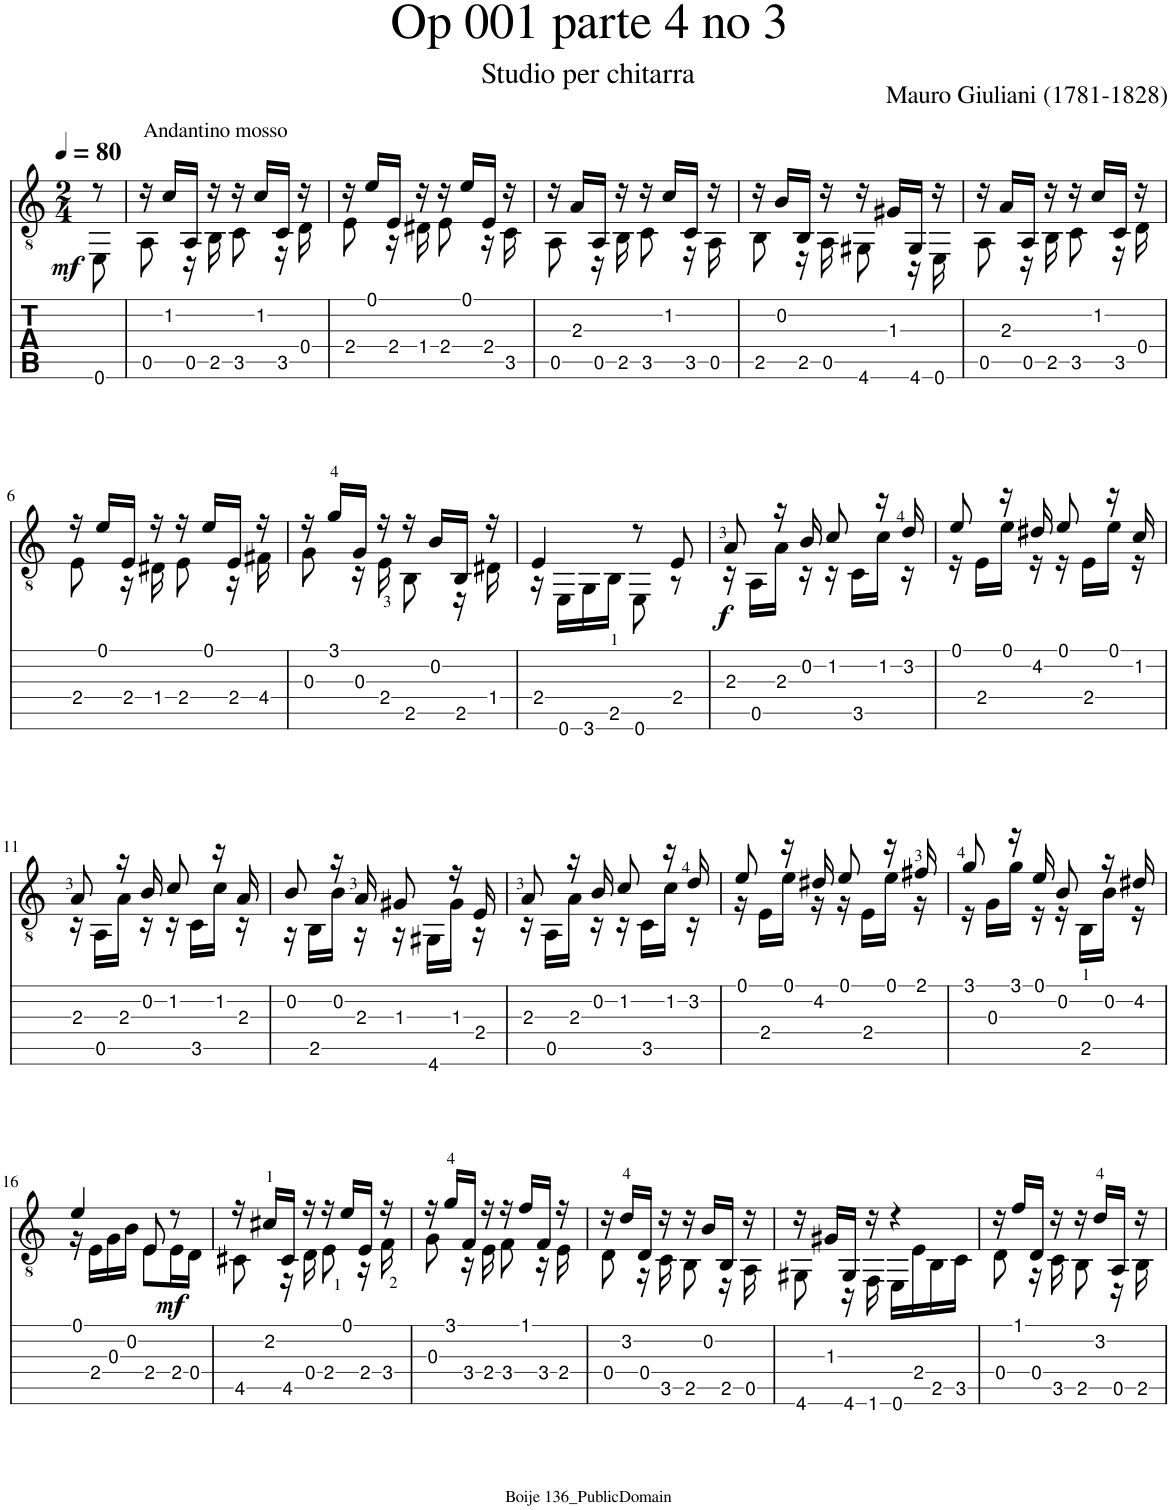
**kern	**kern	**dynam
*part1	*part1	*part1
*staff2	*staff1	*staff1/2
*I"Guitar	*	*
*I'Guit.	*	*
*stria6	*	*
*	*clefGv2	*
*k[]	*k[]	*
*M2/4	*M2/4	*
*MM80	*MM80	*
=	=	=
*^	*^	*
!	!	!	!	!LO:DY:a=2
8r	8EE	8r	8EE\	mf
=1	=1	=1	=1	=1
!	!	!LO:TX:a:t=Andantino mosso	!	!
16r	8AA	16r	8AA\	.
16cLL	.	16c/LL	.	.
16AAJJ	16r	16AA/JJ	16r	.
16r	16BB	16r	16BB\	.
16r	8C	16r	8C\	.
16cLL	.	16c/LL	.	.
16CJJ	16r	16C/JJ	16r	.
16r	16D	16r	16D\	.
=2	=2	=2	=2	=2
16r	8E	16r	8E\	.
16eLL	.	16e/LL	.	.
16EJJ	16r	16E/JJ	16r	.
16r	16D#	16r	16D#X\	.
16r	8E	16r	8E\	.
16eLL	.	16e/LL	.	.
16EJJ	16r	16E/JJ	16r	.
16r	16C	16r	16C\	.
=3	=3	=3	=3	=3
16r	8AA	16r	8AA\	.
16ALL	.	16A/LL	.	.
16AAJJ	16r	16AA/JJ	16r	.
16r	16BB	16r	16BB\	.
16r	8C	16r	8C\	.
16cLL	.	16c/LL	.	.
16CJJ	16r	16C/JJ	16r	.
16r	16AA	16r	16AA\	.
=4	=4	=4	=4	=4
16r	8BB	16r	8BB\	.
16BLL	.	16B/LL	.	.
16BBJJ	16r	16BB/JJ	16r	.
16r	16AA	16r	16AA\	.
16r	8GG#	16r	8GG#X\	.
16G#LL	.	16G#X/LL	.	.
16GG#JJ	16r	16GG#/JJ	16r	.
16r	16EE	16r	16EE\	.
=5	=5	=5	=5	=5
16r	8AA	16r	8AA\	.
16ALL	.	16A/LL	.	.
16AAJJ	16r	16AA/JJ	16r	.
16r	16BB	16r	16BB\	.
16r	8C	16r	8C\	.
16cLL	.	16c/LL	.	.
16CJJ	16r	16C/JJ	16r	.
16r	16D	16r	16D\	.
!!LO:LB:g=z	!!
=6	=6	=6	=6	=6
16r	8E	16r	8E\	.
16eLL	.	16e/LL	.	.
16EJJ	16r	16E/JJ	16r	.
16r	16D#	16r	16D#X\	.
16r	8E	16r	8E\	.
16eLL	.	16e/LL	.	.
16EJJ	16r	16E/JJ	16r	.
16r	16F#	16r	16F#X\	.
=7	=7	=7	=7	=7
16r	8G	16r	8G\	.
16gLL	.	16g/LL	.	.
16GJJ	16r	16G/JJ	16r	.
16r	16E	16r	16E\	.
16r	8BB	16r	8BB\	.
16BLL	.	16B/LL	.	.
16BBJJ	16r	16BB/JJ	16r	.
16r	16D#	16r	16D#X\	.
=8	=8	=8	=8	=8
4E	16r	4E/	16r	.
.	16EELL	.	16EE\LL	.
.	16GG	.	16GG\	.
.	16BBJJ	.	16BB\JJ	.
8r	8EE	8r	8EE\	.
8E	8r	8E/	8r	.
=9	=9	=9	=9	=9
!	!	!	!	!LO:DY:a=2
8A	16r	8A/	16r	f
.	16AALL	.	16AA\LL	.
16r	16AJJ	16r	16A\JJ	.
16B	16r	16B/	16r	.
8c	16r	8c/	16r	.
.	16CLL	.	16C\LL	.
16r	16cJJ	16r	16c\JJ	.
16d	16r	16d/	16r	.
=10	=10	=10	=10	=10
8e	16r	8e/	16r	.
.	16ELL	.	16E\LL	.
16r	16eJJ	16r	16e\JJ	.
16d#	16r	16d#X/	16r	.
8e	16r	8e/	16r	.
.	16ELL	.	16E\LL	.
16r	16eJJ	16r	16e\JJ	.
16c	16r	16c/	16r	.
!!LO:LB:g=z	!!
=11	=11	=11	=11	=11
8A	16r	8A/	16r	.
.	16AALL	.	16AA\LL	.
16r	16AJJ	16r	16A\JJ	.
16B	16r	16B/	16r	.
8c	16r	8c/	16r	.
.	16CLL	.	16C\LL	.
16r	16cJJ	16r	16c\JJ	.
16A	16r	16A/	16r	.
=12	=12	=12	=12	=12
8B	16r	8B/	16r	.
.	16BBLL	.	16BB\LL	.
16r	16BJJ	16r	16B\JJ	.
16A	16r	16A/	16r	.
8G#	16r	8G#X/	16r	.
.	16GG#LL	.	16GG#X\LL	.
16r	16G#JJ	16r	16G#\JJ	.
16E	16r	16E/	16r	.
=13	=13	=13	=13	=13
8A	16r	8A/	16r	.
.	16AALL	.	16AA\LL	.
16r	16AJJ	16r	16A\JJ	.
16B	16r	16B/	16r	.
8c	16r	8c/	16r	.
.	16CLL	.	16C\LL	.
16r	16cJJ	16r	16c\JJ	.
16d	16r	16d/	16r	.
=14	=14	=14	=14	=14
8e	16r	8e/	16r	.
.	16ELL	.	16E\LL	.
16r	16eJJ	16r	16e\JJ	.
16d#	16r	16d#X/	16r	.
8e	16r	8e/	16r	.
.	16ELL	.	16E\LL	.
16r	16eJJ	16r	16e\JJ	.
16f#	16r	16f#X/	16r	.
=15	=15	=15	=15	=15
8g	16r	8g/	16r	.
.	16GLL	.	16G\LL	.
16r	16gJJ	16r	16g\JJ	.
16e	16r	16e/	16r	.
8B	16r	8B/	16r	.
.	16BBLL	.	16BB\LL	.
16r	16BJJ	16r	16B\JJ	.
16d#	16r	16d#X/	16r	.
!!LO:LB:g=z	!!
=16	=16	=16	=16	=16
4e	16r	4e/	16r	.
.	16ELL	.	16E\LL	.
.	16G	.	16G\	.
.	16BJJ	.	16B\JJ	.
8E	8EL	8E/	8E\L	.
!	!	!	!	!LO:DY:a=2
8r	16EL	8r	16E\L	mf
.	16DJJ	.	16D\JJ	.
=17	=17	=17	=17	=17
16r	8C#	16r	8C#X\	.
16c#LL	.	16c#X/LL	.	.
16C#JJ	16r	16C#/JJ	16r	.
16r	16D	16r	16D\	.
16r	8E	16r	8E\	.
16eLL	.	16e/LL	.	.
16EJJ	16r	16E/JJ	16r	.
16r	16F	16r	16F\	.
=18	=18	=18	=18	=18
16r	8G	16r	8G\	.
16gLL	.	16g/LL	.	.
16FJJ	16r	16F/JJ	16r	.
16r	16E	16r	16E\	.
16r	8F	16r	8F\	.
16fLL	.	16f/LL	.	.
16FJJ	16r	16F/JJ	16r	.
16r	16E	16r	16E\	.
=19	=19	=19	=19	=19
16r	8D	16r	8D\	.
16dLL	.	16d/LL	.	.
16DJJ	16r	16D/JJ	16r	.
16r	16C	16r	16C\	.
16r	8BB	16r	8BB\	.
16BLL	.	16B/LL	.	.
16BBJJ	16r	16BB/JJ	16r	.
16r	16AA	16r	16AA\	.
=20	=20	=20	=20	=20
16r	8GG#	16r	8GG#X\	.
16G#LL	.	16G#X/LL	.	.
16GG#JJ	16r	16GG#/JJ	16r	.
16r	16FF	16r	16FF\	.
4r	16EELL	4r	16EE\LL	.
.	16EJ	.	16E\	.
.	16BBL	.	16BB\	.
.	16CJJ	.	16C\JJ	.
=21	=21	=21	=21	=21
16r	8D	16r	8D\	.
16fLL	.	16f/LL	.	.
16DJJ	16r	16D/JJ	16r	.
16r	16C	16r	16C\	.
16r	8BB	16r	8BB\	.
16dLL	.	16d/LL	.	.
16AAJJ	16r	16AA/JJ	16r	.
16r	16BB	16r	16BB\	.
*v	*v	*	*	*
*	*v	*v	*
=	=	=
*-	*-	*-
